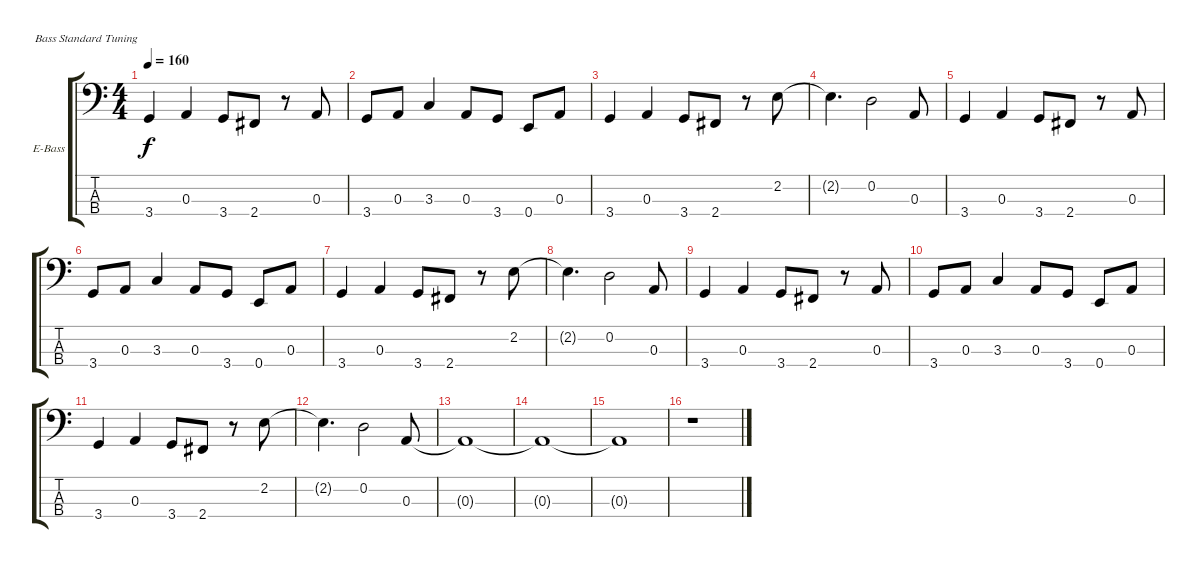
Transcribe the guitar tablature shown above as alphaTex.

\bracketExtendMode groupsimilarinstruments
\firstSystemTrackNameOrientation horizontal
\otherSystemsTrackNameOrientation horizontal
\track ("Bass" "E-Bass") {instrument electricbassfinger}
\staff {score tabs}
\tuning (G2 D2 A1 E1)
\ts (4 4)
\tempo 160
\clef f4
\ks c
3.4.4{dy f} 0.3.4 3.4.8 2.4.8 r.8 0.3.8 |
3.4.8 0.3.8 3.3.4 0.3.8 3.4.8 0.4.8 0.3.8 |
3.4.4 0.3.4 3.4.8 2.4.8 r.8 2.2.8 |
2.2{t}.4{d} 0.2.2 0.3.8 |
3.4.4 0.3.4 3.4.8 2.4.8 r.8 0.3.8 |
3.4.8 0.3.8 3.3.4 0.3.8 3.4.8 0.4.8 0.3.8 |
3.4.4 0.3.4 3.4.8 2.4.8 r.8 2.2.8 |
2.2{t}.4{d} 0.2.2 0.3.8 |
3.4.4 0.3.4 3.4.8 2.4.8 r.8 0.3.8 |
3.4.8 0.3.8 3.3.4 0.3.8 3.4.8 0.4.8 0.3.8 |
3.4.4 0.3.4 3.4.8 2.4.8 r.8 2.2.8 |
2.2{t}.4{d} 0.2.2 0.3.8 |
0.3{t}.1 |
0.3{t}.1 |
0.3{t}.1 |
r.1
